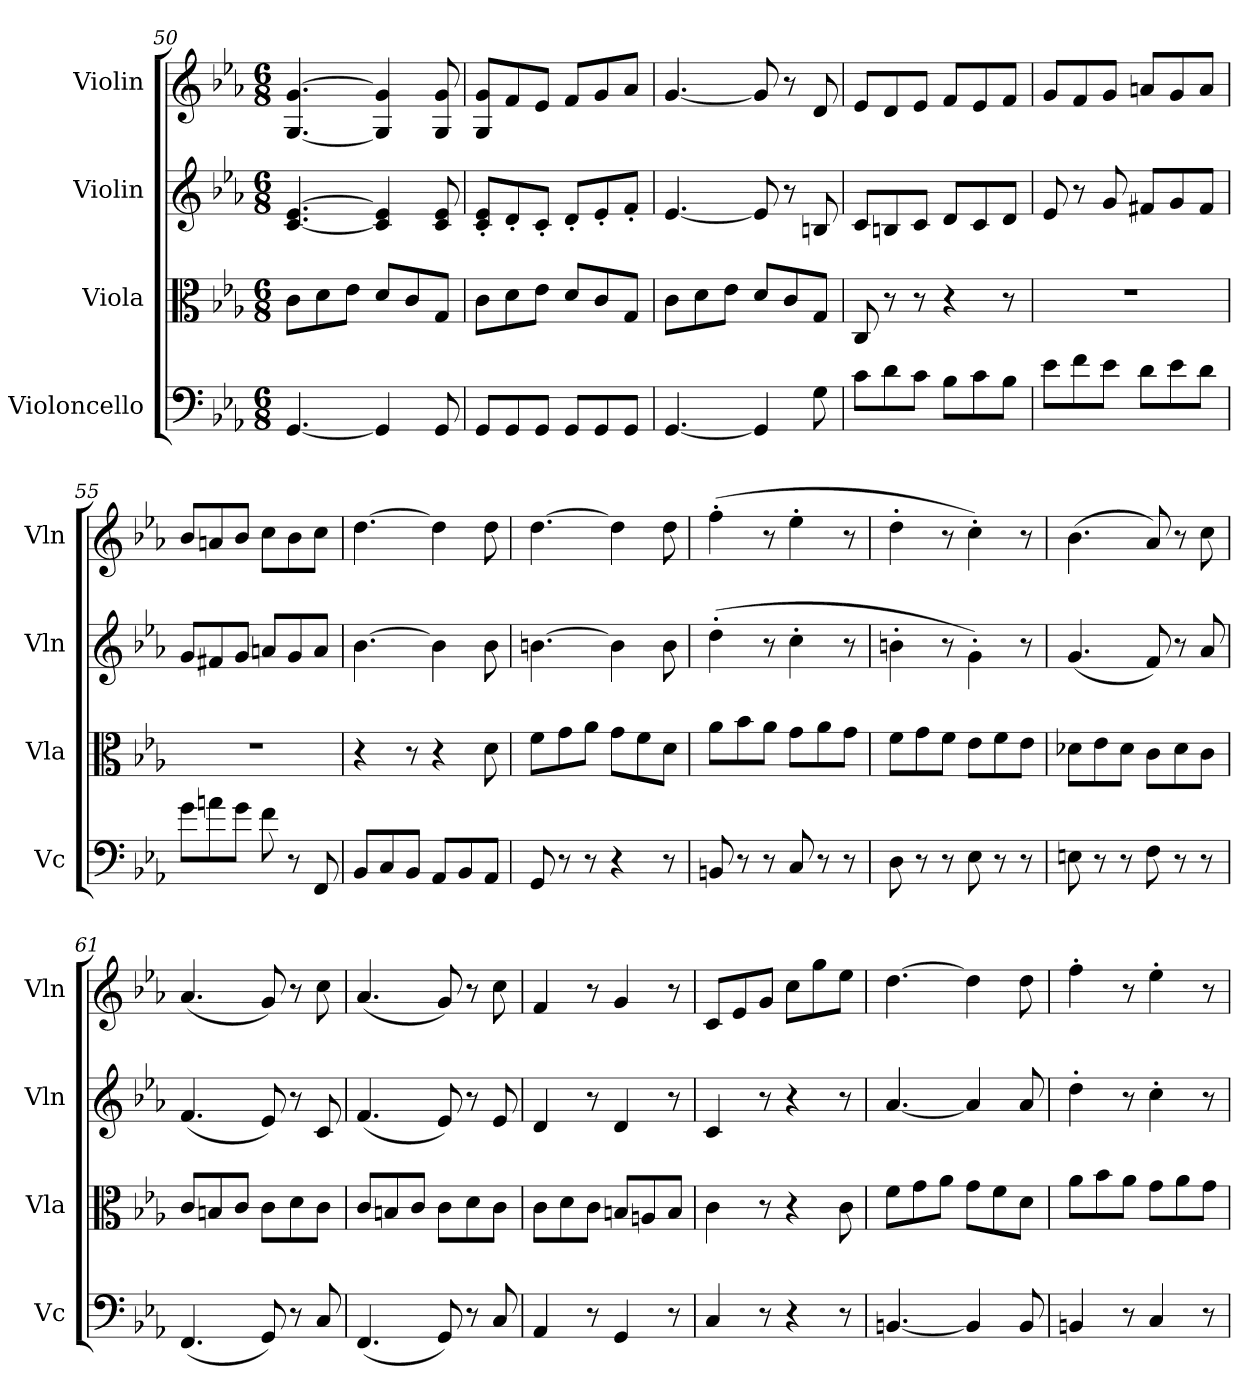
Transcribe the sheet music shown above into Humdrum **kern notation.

**kern	**kern	**kern	**kern
*part4	*part3	*part2	*part1
*staff4	*staff3	*staff2	*staff1
*I"Violoncello	*I"Viola	*I"Violin	*I"Violin
*I'Vc	*I'Vla	*I'Vln	*I'Vln
*clefF4	*clefC3	*clefG2	*clefG2
*k[b-e-a-]	*k[b-e-a-]	*k[b-e-a-]	*k[b-e-a-]
*M6/8	*M6/8	*M6/8	*M6/8
=50	=50	=50	=50
[4.GG/	8c\L	[4.c/ [4.e-/	[4.G/ [4.g/
.	8d\	.	.
.	8e-\J	.	.
4GG/]	8d/L	4c/] 4e-/]	4G/] 4g/]
.	8c/	.	.
8GG/	8G/J	8c/ 8e-/	8G/ 8g/
=51	=51	=51	=51
8GG/L	8c\L	8c/' 8e-/'L	8G/ 8g/L
8GG/	8d\	8d'/	8f/
8GG/J	8e-\J	8c'/J	8e-/J
8GG/L	8d/L	8d'/L	8f/L
8GG/	8c/	8e-'/	8g/
8GG/J	8G/J	8f'/J	8a-/J
=52	=52	=52	=52
[4.GG/	8c\L	[4.e-/	[4.g/
.	8d\	.	.
.	8e-\J	.	.
4GG/]	8d/L	8e-/]	8g/]
.	8c/	8r	8r
8G\	8G/J	8Bn/	8d/
=53	=53	=53	=53
8c\L	8C/	8c/L	8e-/L
8d\	8r	8Bn/	8d/
8c\J	8r	8c/J	8e-/J
8B-\L	4r	8d/L	8f/L
8c\	.	8c/	8e-/
8B-\J	8r	8d/J	8f/J
!!LO:LB:g=z
=54	=54	=54	=54
8e-\L	2.r	8e-/	8g/L
8f\	.	8r	8f/
8e-\J	.	8g/	8g/J
8d\L	.	8f#X/L	8an/L
8e-\	.	8g/	8g/
8d\J	.	8f#/J	8a/J
=55	=55	=55	=55
8g\L	2.r	8g/L	8b-/L
8an\	.	8f#X/	8an/
8g\J	.	8g/J	8b-/J
8f\	.	8an/L	8cc\L
8r	.	8g/	8b-\
8FF/	.	8a/J	8cc\J
=56	=56	=56	=56
8BB-/L	4r	[4.b-\	[4.dd\
8C/	.	.	.
8BB-/J	8r	.	.
8AA-/L	4r	4b-\]	4dd\]
8BB-/	.	.	.
8AA-/J	8d\	8b-\	8dd\
=57	=57	=57	=57
8GG/	8f\L	[4.bn\	[4.dd\
8r	8g\	.	.
8r	8a-\J	.	.
4r	8g\L	4b\]	4dd\]
.	8f\	.	.
8r	8d\J	8b\	8dd\
=58	=58	=58	=58
8BBn/	8a-\L	(4dd'\	(4ff'\
8r	8b-\	.	.
8r	8a-\J	8r	8r
8C/	8g\L	4cc'\	4ee-'\
8r	8a-\	.	.
8r	8g\J	8r	8r
=59	=59	=59	=59
8D\	8f\L	4bn'\	4dd'\
8r	8g\	.	.
8r	8f\J	8r	8r
8E-\	8e-\L	4g'\)	4cc'\)
8r	8f\	.	.
8r	8e-\J	8r	8r
=60	=60	=60	=60
8En\	8d-X\L	(4.g/	(4.b-\
8r	8e-\	.	.
8r	8d-\J	.	.
8F\	8c\L	8f/)	8a-/)
8r	8d-\	8r	8r
8r	8c\J	8a-/	8cc\
=61	=61	=61	=61
(4.FF/	8c/L	(4.f/	(4.a-/
.	8Bn/	.	.
.	8c/J	.	.
8GG/)	8c\L	8e-/)	8g/)
8r	8d\	8r	8r
8C/	8c\J	8c/	8cc\
!!LO:LB:g=z
=62	=62	=62	=62
(4.FF/	8c/L	(4.f/	(4.a-/
.	8Bn/	.	.
.	8c/J	.	.
8GG/)	8c\L	8e-/)	8g/)
8r	8d\	8r	8r
8C/	8c\J	8e-/	8cc\
=63	=63	=63	=63
4AA-/	8c\L	4d/	4f/
.	8d\	.	.
8r	8c\J	8r	8r
4GG/	8Bn/L	4d/	4g/
.	8An/	.	.
8r	8B/J	8r	8r
=64	=64	=64	=64
4C/	4c\	4c/	8c/L
.	.	.	8e-/
8r	8r	8r	8g/J
4r	4r	4r	8cc\L
.	.	.	8gg\
8r	8c\	8r	8ee-\J
=65	=65	=65	=65
[4.BBn/	8f\L	[4.a-/	[4.dd\
.	8g\	.	.
.	8a-\J	.	.
4BB/]	8g\L	4a-/]	4dd\]
.	8f\	.	.
8BB/	8d\J	8a-/	8dd\
=66	=66	=66	=66
4BBn/	8a-\L	4dd'\	4ff'\
.	8b-\	.	.
8r	8a-\J	8r	8r
4C/	8g\L	4cc'\	4ee-'\
.	8a-\	.	.
8r	8g\J	8r	8r
=	=	=	=
*-	*-	*-	*-
